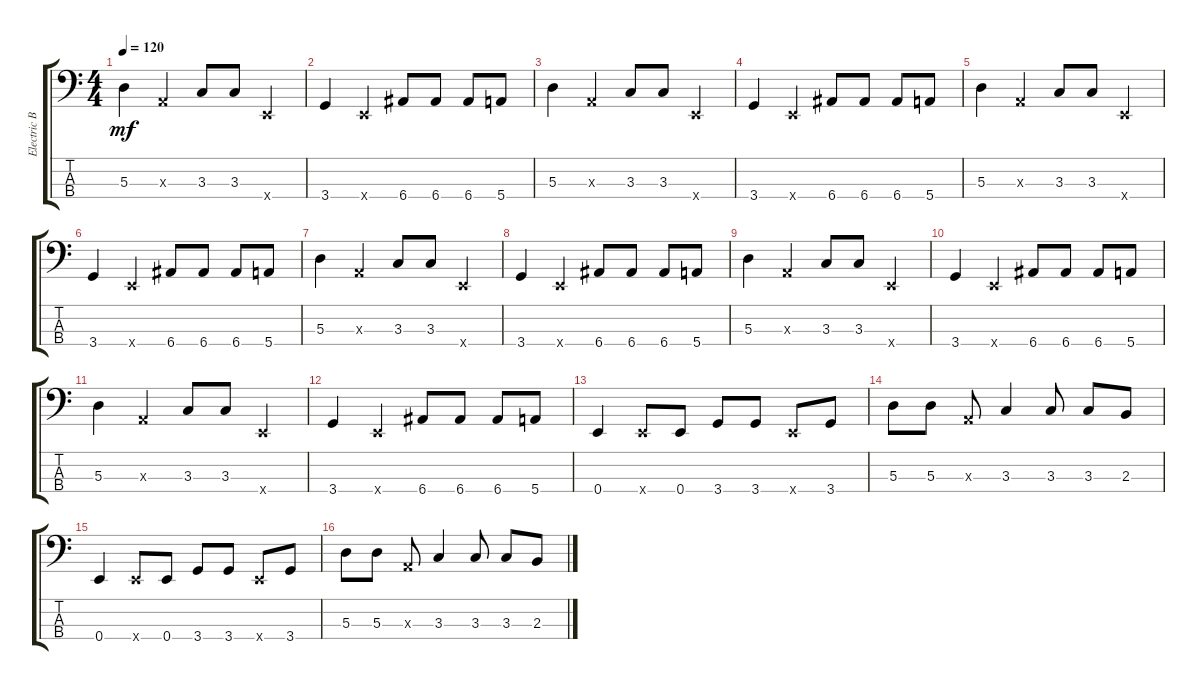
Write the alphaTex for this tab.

\track ("Electric Bass" "Electric B") {instrument electricbassfinger}
\staff {score tabs}
\tuning (G2 D2 A1 E1) {hide}
\ts (4 4)
\tempo 120
\clef f4
\ks c
5.3.4{dy mf} 0.3{x}.4 3.3.8 3.3.8 0.4{x}.4 |
3.4.4 0.4{x}.4 6.4.8 6.4.8 6.4.8 5.4.8 |
5.3.4 0.3{x}.4 3.3.8 3.3.8 0.4{x}.4 |
3.4.4 0.4{x}.4 6.4.8 6.4.8 6.4.8 5.4.8 |
5.3.4 0.3{x}.4 3.3.8 3.3.8 0.4{x}.4 |
3.4.4 0.4{x}.4 6.4.8 6.4.8 6.4.8 5.4.8 |
5.3.4 0.3{x}.4 3.3.8 3.3.8 0.4{x}.4 |
3.4.4 0.4{x}.4 6.4.8 6.4.8 6.4.8 5.4.8 |
5.3.4 0.3{x}.4 3.3.8 3.3.8 0.4{x}.4 |
3.4.4 0.4{x}.4 6.4.8 6.4.8 6.4.8 5.4.8 |
5.3.4 0.3{x}.4 3.3.8 3.3.8 0.4{x}.4 |
3.4.4 0.4{x}.4 6.4.8 6.4.8 6.4.8 5.4.8 |
0.4.4 0.4{x}.8 0.4.8 3.4.8 3.4.8 0.4{x}.8 3.4.8 |
5.3.8 5.3.8 0.3{x}.8 3.3.4 3.3.8 3.3.8 2.3.8 |
0.4.4 0.4{x}.8 0.4.8 3.4.8 3.4.8 0.4{x}.8 3.4.8 |
5.3.8 5.3.8 0.3{x}.8 3.3.4 3.3.8 3.3.8 2.3.8
